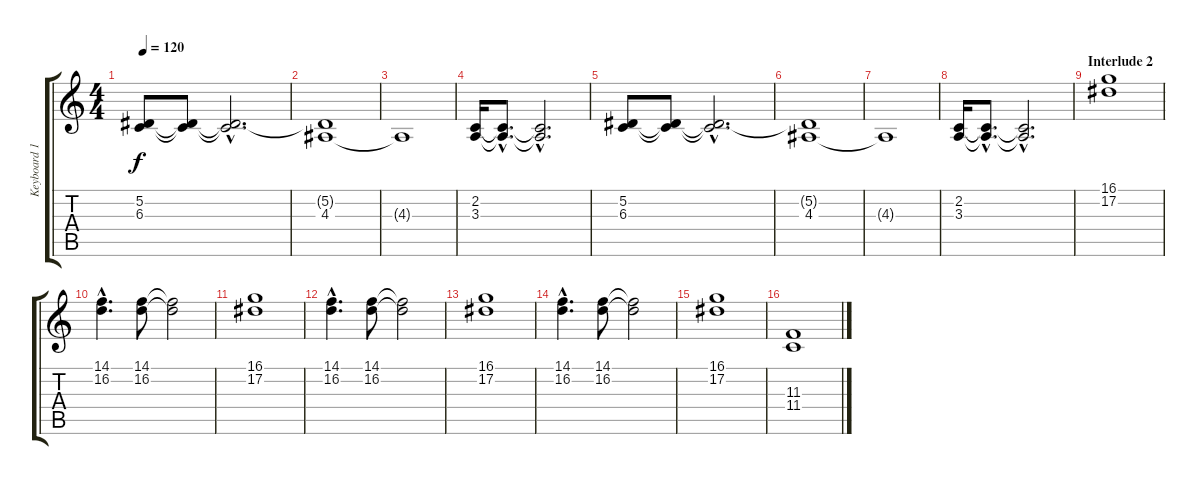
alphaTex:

\track ("Keyboard 1" "Keyboard 1") {instrument fx7echoes}
\staff {score tabs}
\tuning (Eb4 Bb3 Gb3 Db3 Ab2 Eb2) {hide}
\ts (4 4)
\tempo 120
\clef g2
\ks c
(5.2 6.3).8{dy f volume 2 balance 4 instrument drawbarorgan} (5.2{t} 6.3{t}).8{volume 11} (5.2{hac t} 6.3{hac t}).2{d} |
(5.2{t} 4.3).1 |
4.3{t}.1{volume 3} |
(2.2 3.3).16{volume 5} (2.2{hac t} 3.3{hac t}).8{d volume 11} (2.2{hac t} 3.3{hac t}).2{d} |
(5.2 6.3).8{volume 2 balance 4 instrument drawbarorgan} (5.2{t} 6.3{t}).8{volume 11} (5.2{hac t} 6.3{hac t}).2{d} |
(5.2{t} 4.3).1 |
4.3{t}.1{volume 3} |
(2.2 3.3).16{volume 5} (2.2{hac t} 3.3{hac t}).8{d volume 11} (2.2{hac t} 3.3{hac t}).2{d} |
\section ("" "Interlude 2")
(16.1 17.2).1{volume 7 instrument stringensemble1} |
(14.1{hac} 16.2{hac}).4{d} (14.1 16.2).8 (14.1{t} 16.2{t}).2 |
(16.1 17.2).1 |
(14.1{hac} 16.2{hac}).4{d} (14.1 16.2).8 (14.1{t} 16.2{t}).2 |
(16.1 17.2).1 |
(14.1{hac} 16.2{hac}).4{d} (14.1 16.2).8 (14.1{t} 16.2{t}).2 |
(16.1 17.2).1 |
(11.3 11.4).1
